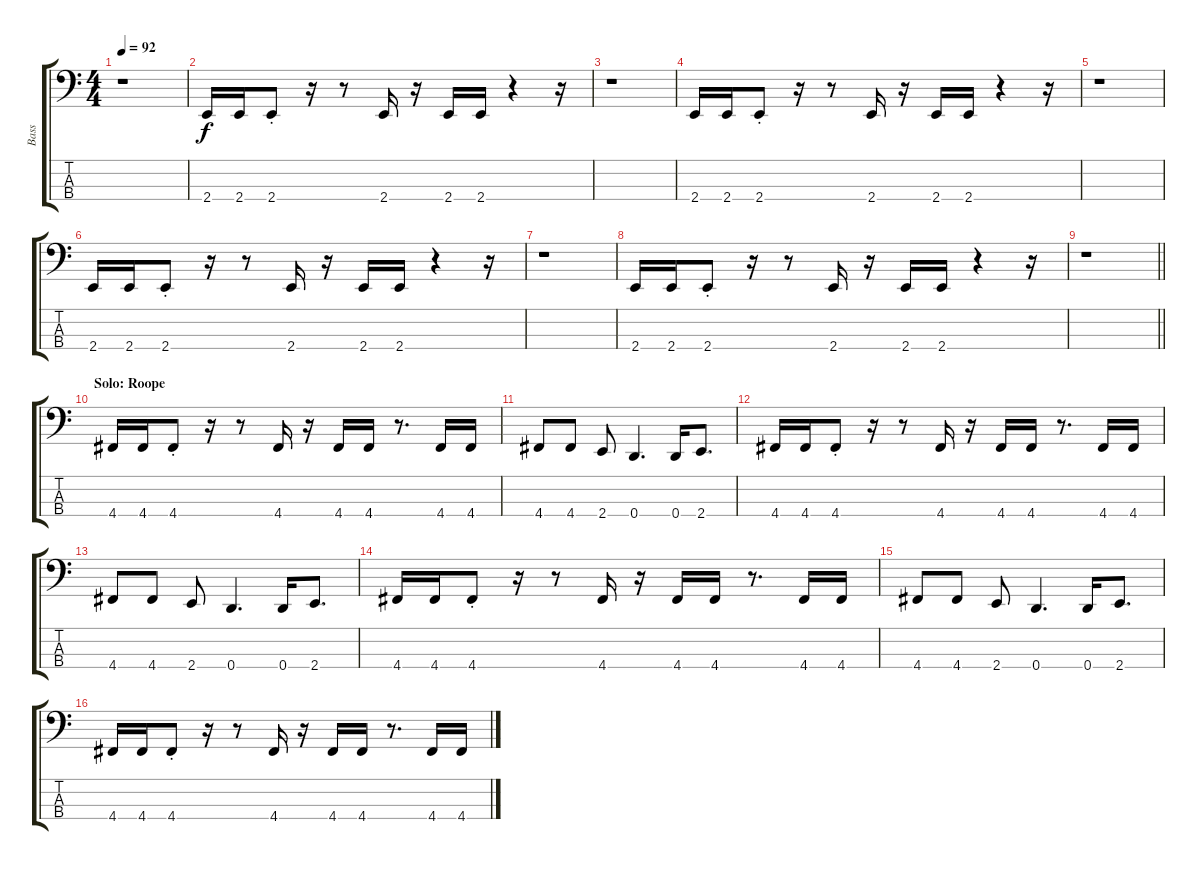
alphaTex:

\track ("Bass" "Bass") {instrument fretlessbass}
\staff {score tabs}
\tuning (F2 C2 G1 D1) {hide}
\ts (4 4)
\tempo 92
\clef f4
\ks c
r.1{dy f} |
2.4.16 2.4.16 2.4{st}.8 r.16 r.8 2.4.16 r.16 2.4.16 2.4.16 r.4 r.16 |
r.1 |
2.4.16 2.4.16 2.4{st}.8 r.16 r.8 2.4.16 r.16 2.4.16 2.4.16 r.4 r.16 |
r.1 |
2.4.16 2.4.16 2.4{st}.8 r.16 r.8 2.4.16 r.16 2.4.16 2.4.16 r.4 r.16 |
r.1 |
2.4.16 2.4.16 2.4{st}.8 r.16 r.8 2.4.16 r.16 2.4.16 2.4.16 r.4 r.16 |
\barLineRight lightlight
r.1 |
\section ("" "Solo: Roope")
4.4.16 4.4.16 4.4{st}.8 r.16 r.8 4.4.16 r.16 4.4.16 4.4.16 r.8{d} 4.4.16 4.4.16 |
4.4.8 4.4.8 2.4.8 0.4.4{d} 0.4.16 2.4.8{d} |
4.4.16 4.4.16 4.4{st}.8 r.16 r.8 4.4.16 r.16 4.4.16 4.4.16 r.8{d} 4.4.16 4.4.16 |
4.4.8 4.4.8 2.4.8 0.4.4{d} 0.4.16 2.4.8{d} |
4.4.16 4.4.16 4.4{st}.8 r.16 r.8 4.4.16 r.16 4.4.16 4.4.16 r.8{d} 4.4.16 4.4.16 |
4.4.8 4.4.8 2.4.8 0.4.4{d} 0.4.16 2.4.8{d} |
4.4.16 4.4.16 4.4{st}.8 r.16 r.8 4.4.16 r.16 4.4.16 4.4.16 r.8{d} 4.4.16 4.4.16
